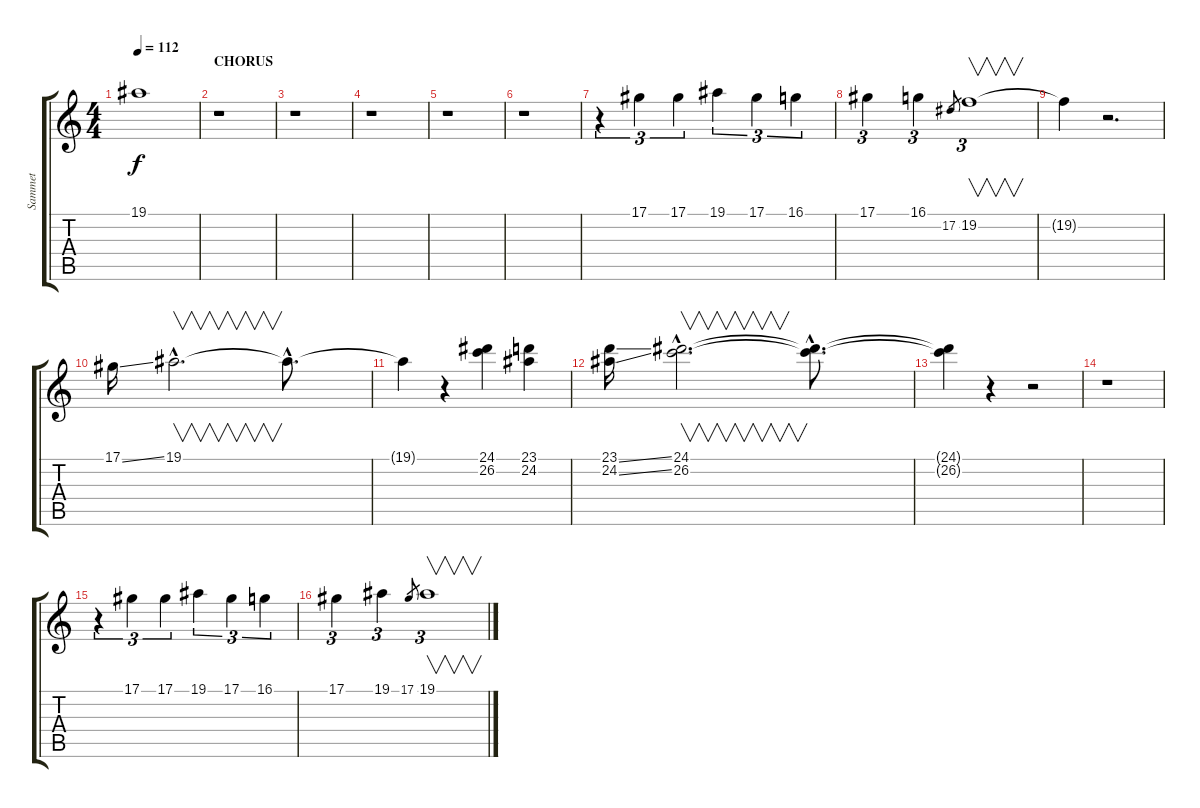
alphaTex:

\track ("Sammet" "Sammet") {instrument choiraahs}
\staff {score tabs}
\tuning (Eb4 Bb3 Gb3 Db3 Ab2 Eb2) {hide}
\ts (4 4)
\tempo 112
\clef g2
\ks c
19.1{t}.1{dy f} |
\section ("" "CHORUS")
r.1 |
r.1 |
r.1 |
r.1 |
r.1 |
r.4{tu (3 2)} 17.1.4{tu (3 2) volume 7} 17.1.4{tu (3 2)} 19.1.4{tu (3 2)} 17.1.4{tu (3 2)} 16.1.4{tu (3 2)} |
17.1.4{tu (3 2)} 16.1.4{tu (3 2)} 17.2.8{gr} 19.2.1{v tu (3 2)} |
19.2{t}.4 r.2{d} |
17.1{ss}.16{volume 6} 19.1{hac}.2{v d} 19.1{hac t}.8{d volume 5} |
19.1{t}.4 r.4 (24.1 26.2).4 (23.1 24.2).4 |
(23.1{ss} 24.2{ss}).16{volume 4} (24.1{hac} 26.2{hac}).2{v d} (24.1{hac t} 26.2{hac t}).8{d} |
(24.1{t} 26.2{t}).4 r.4 r.2 |
r.1 |
r.4{tu (3 2)} 17.1.4{tu (3 2) volume 2} 17.1.4{tu (3 2)} 19.1.4{tu (3 2)} 17.1.4{tu (3 2)} 16.1.4{tu (3 2)} |
17.1.4{tu (3 2)} 19.1.4{tu (3 2)} 17.1.8{gr} 19.1.1{v tu (3 2)}
